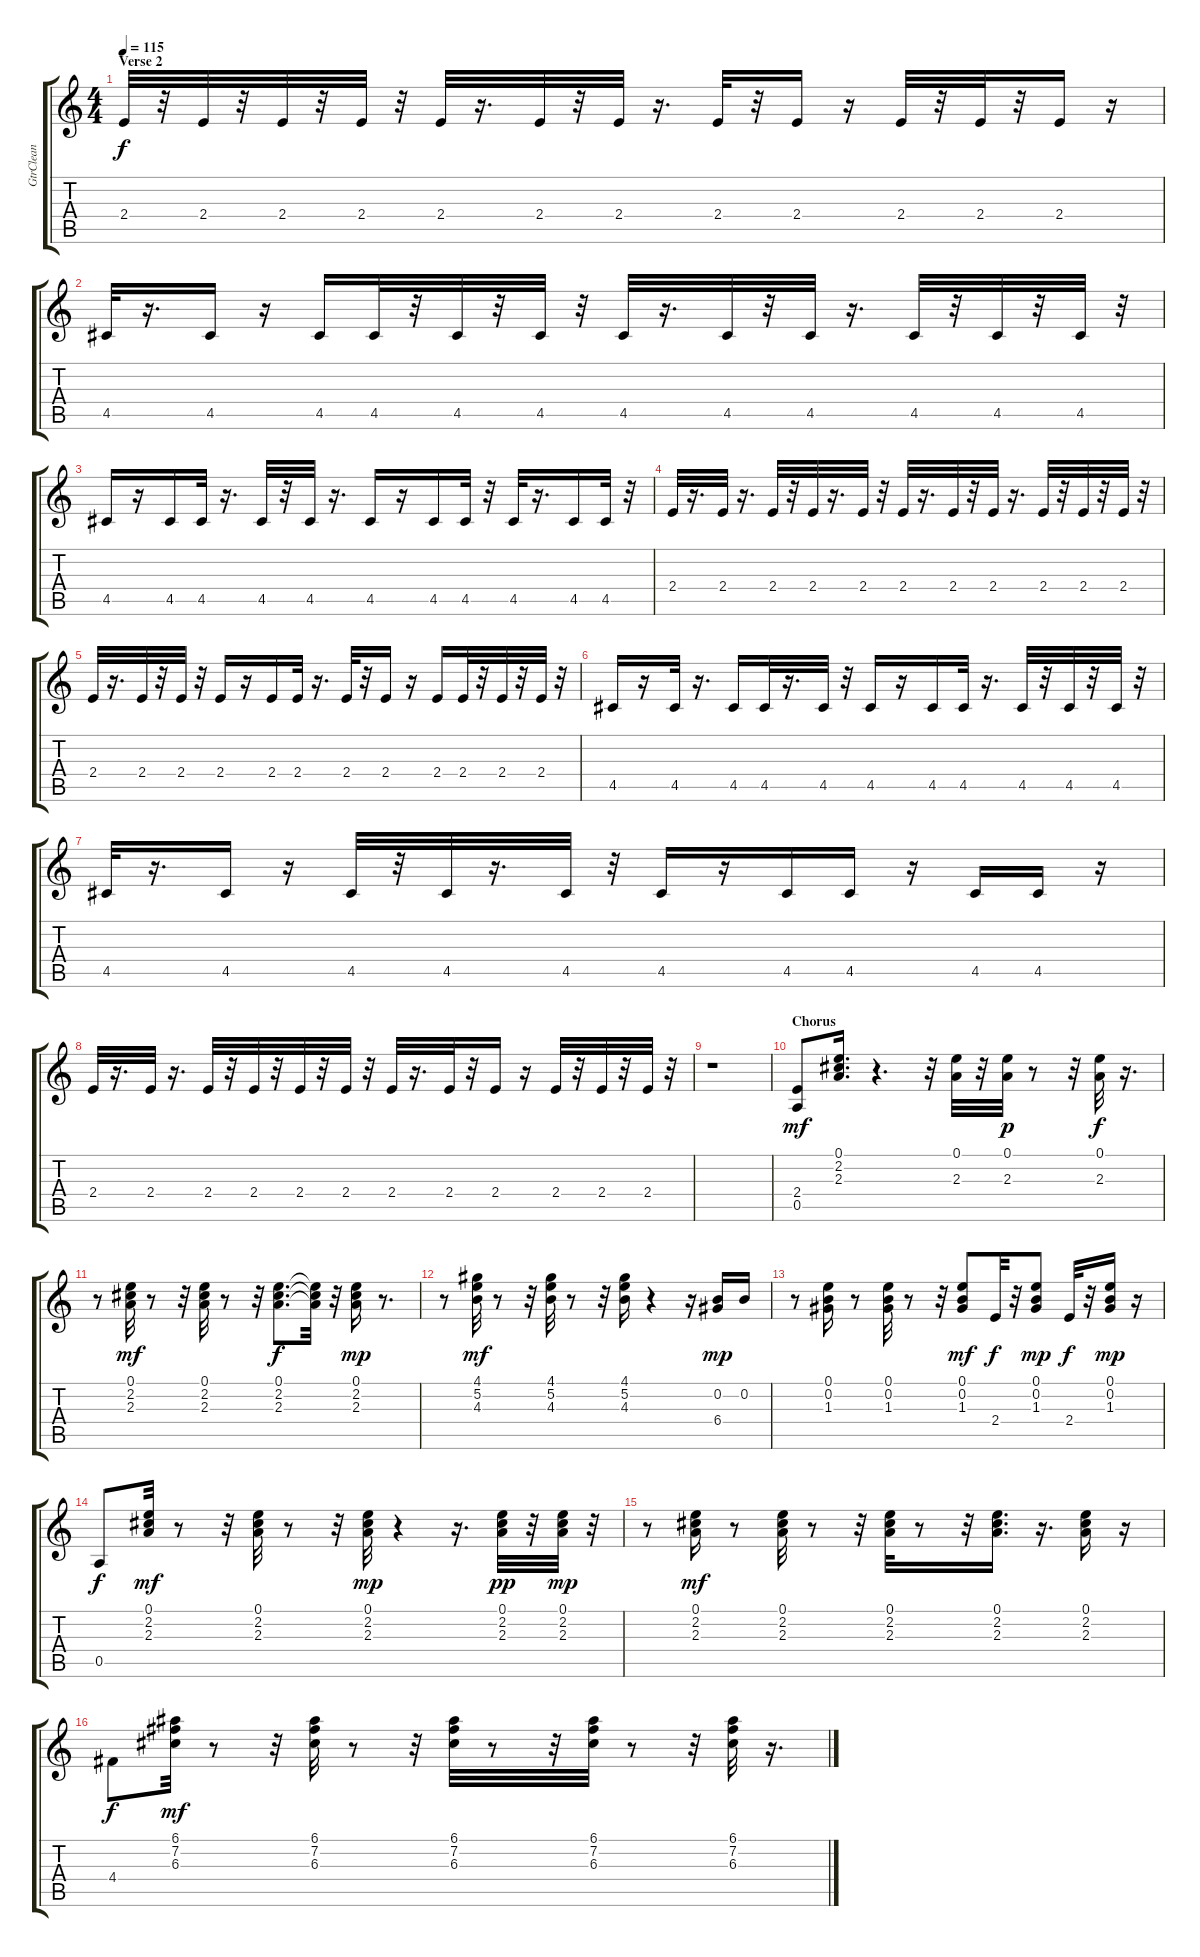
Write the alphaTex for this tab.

\track ("GtrClean" "GtrClean") {instrument electricguitarclean}
\staff {score tabs}
\tuning (E4 B3 G3 D3 A2 E2) {hide}
\ts (4 4)
\section ("" "Verse 2")
\tempo 115
\clef g2
\ks c
2.4.32{dy f} r.32 2.4.32 r.32 2.4.32 r.32 2.4.32 r.32 2.4.32 r.16{d} 2.4.32 r.32 2.4.32 r.16{d} 2.4.32 r.32 2.4.16 r.16 2.4.32 r.32 2.4.32 r.32 2.4.16 r.16 |
4.5.32 r.16{d} 4.5.16 r.16 4.5.16 4.5.32 r.32 4.5.32 r.32 4.5.32 r.32 4.5.32 r.16{d} 4.5.32 r.32 4.5.32 r.16{d} 4.5.32 r.32 4.5.32 r.32 4.5.32 r.32 |
4.5.16 r.16 4.5.16 4.5.32 r.16{d} 4.5.32 r.32 4.5.32 r.16{d} 4.5.16 r.16 4.5.16 4.5.32 r.32 4.5.32 r.16{d} 4.5.16 4.5.32 r.32 |
2.4.32 r.16{d} 2.4.32 r.16{d} 2.4.32 r.32 2.4.32 r.16{d} 2.4.32 r.32 2.4.32 r.16{d} 2.4.32 r.32 2.4.32 r.16{d} 2.4.32 r.32 2.4.32 r.32 2.4.32 r.32 |
2.4.32 r.16{d} 2.4.32 r.32 2.4.32 r.32 2.4.16 r.16 2.4.16 2.4.32 r.16{d} 2.4.32 r.32 2.4.16 r.16 2.4.16 2.4.32 r.32 2.4.32 r.32 2.4.32 r.32 |
4.5.16 r.16 4.5.32 r.16{d} 4.5.16 4.5.32 r.16{d} 4.5.32 r.32 4.5.16 r.16 4.5.16 4.5.32 r.16{d} 4.5.32 r.32 4.5.32 r.32 4.5.32 r.32 |
4.5.32 r.16{d} 4.5.16 r.16 4.5.32 r.32 4.5.32 r.16{d} 4.5.32 r.32 4.5.16 r.16 4.5.16 4.5.16 r.16 4.5.16 4.5.16 r.16 |
2.4.32 r.16{d} 2.4.32 r.16{d} 2.4.32 r.32 2.4.32 r.32 2.4.32 r.32 2.4.32 r.32 2.4.32 r.16{d} 2.4.32 r.32 2.4.16 r.16 2.4.32 r.32 2.4.32 r.32 2.4.32 r.32 |
r.1 |
\section ("" "Chorus")
(2.4 0.5).8{dy mf} (0.1 2.2 2.3).16{d} r.4{d} r.32 (0.1 2.3).32 r.32 (0.1 2.3).32{dy p} r.8 r.32 (0.1 2.3).32{dy f} r.16{d} |
r.8 (0.1 2.2 2.3).32{dy mf} r.8 r.32 (0.1 2.2 2.3).32 r.8 r.32 (0.1 2.2 2.3).8{d dy f} (0.1{t} 2.2{t} 2.3{t}).32 r.32 (0.1 2.2 2.3).16{dy mp} r.8{d} |
r.8 (4.1 5.2 4.3).32{dy mf} r.8 r.32 (4.1 5.2 4.3).32 r.8 r.32 (4.1 5.2 4.3).16 r.4 r.16 (0.2 6.4).16{dy mp} 0.2.16 |
r.8 (0.1 0.2 1.3).16 r.8 (0.1 0.2 1.3).32 r.8 r.32 (0.1 0.2 1.3).8{dy mf} 2.4.32{dy f} r.32 (0.1 0.2 1.3).8{dy mp} 2.4.32{dy f} r.32 (0.1 0.2 1.3).16{dy mp} r.16 |
0.5.8{dy f} (0.1 2.2 2.3).32{dy mf} r.8 r.32 (0.1 2.2 2.3).32 r.8 r.32 (0.1 2.2 2.3).32{dy mp} r.4 r.16{d} (0.1 2.2 2.3).32{dy pp} r.32 (0.1 2.2 2.3).32{dy mp} r.32 |
r.8 (0.1 2.2 2.3).16{dy mf} r.8 (0.1 2.2 2.3).32 r.8 r.32 (0.1 2.2 2.3).32 r.8 r.32 (0.1 2.2 2.3).16{d} r.16{d} (0.1 2.2 2.3).16 r.16 |
4.4.8{dy f} (6.1 7.2 6.3).32{dy mf} r.8 r.32 (6.1 7.2 6.3).32 r.8 r.32 (6.1 7.2 6.3).32 r.8 r.32 (6.1 7.2 6.3).32 r.8 r.32 (6.1 7.2 6.3).32 r.16{d}
